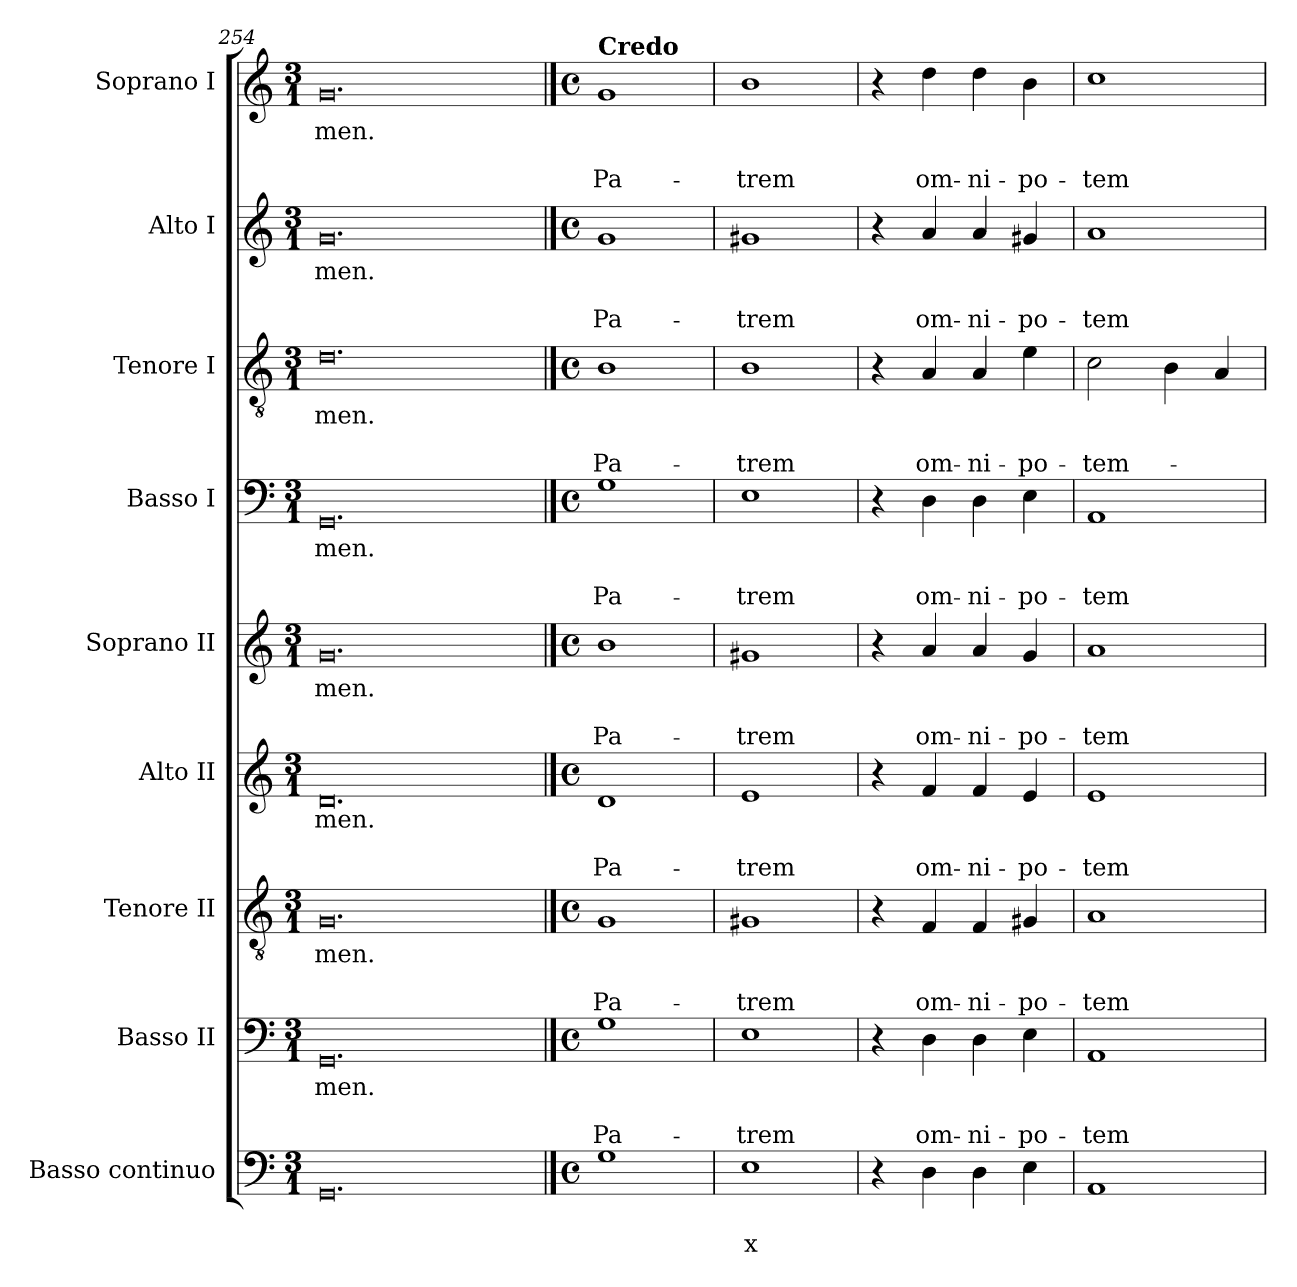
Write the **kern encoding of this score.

**kern	**text	**text	**kern	**text	**text	**text	**kern	**text	**text	**text	**kern	**text	**text	**text	**kern	**text	**text	**text	**kern	**text	**text	**text	**kern	**text	**text	**text	**kern	**text	**text	**text	**kern	**text	**text	**text
*part9	*part9	*part9	*part8	*part8	*part8	*part8	*part7	*part7	*part7	*part7	*part6	*part6	*part6	*part6	*part5	*part5	*part5	*part5	*part4	*part4	*part4	*part4	*part3	*part3	*part3	*part3	*part2	*part2	*part2	*part2	*part1	*part1	*part1	*part1
*staff9	*staff9	*staff9	*staff8	*staff8	*staff8	*staff8	*staff7	*staff7	*staff7	*staff7	*staff6	*staff6	*staff6	*staff6	*staff5	*staff5	*staff5	*staff5	*staff4	*staff4	*staff4	*staff4	*staff3	*staff3	*staff3	*staff3	*staff2	*staff2	*staff2	*staff2	*staff1	*staff1	*staff1	*staff1
*I"Basso continuo	*	*	*I"Basso II	*	*	*	*I"Tenore II	*	*	*	*I"Alto II	*	*	*	*I"Soprano II	*	*	*	*I"Basso I	*	*	*	*I"Tenore I	*	*	*	*I"Alto I	*	*	*	*I"Soprano I	*	*	*
*I'BC	*	*	*I'B 2	*	*	*	*I'T 2	*	*	*	*I'A 2	*	*	*	*I'S 2	*	*	*	*I'B 1	*	*	*	*I'T 1	*	*	*	*I'A 1	*	*	*	*I'S 1	*	*	*
*clefF4	*	*	*clefF4	*	*	*	*clefGv2	*	*	*	*clefG2	*	*	*	*clefG2	*	*	*	*clefF4	*	*	*	*clefGv2	*	*	*	*clefG2	*	*	*	*clefG2	*	*	*
*k[]	*	*	*k[]	*	*	*	*k[]	*	*	*	*k[]	*	*	*	*k[]	*	*	*	*k[]	*	*	*	*k[]	*	*	*	*k[]	*	*	*	*k[]	*	*	*
*C:	*	*	*C:	*	*	*	*C:	*	*	*	*C:	*	*	*	*C:	*	*	*	*C:	*	*	*	*C:	*	*	*	*C:	*	*	*	*C:	*	*	*
*M3/1	*	*	*M3/1	*	*	*	*M3/1	*	*	*	*M3/1	*	*	*	*M3/1	*	*	*	*M3/1	*	*	*	*M3/1	*	*	*	*M3/1	*	*	*	*M3/1	*	*	*
=254	=254	=254	=254	=254	=254	=254	=254	=254	=254	=254	=254	=254	=254	=254	=254	=254	=254	=254	=254	=254	=254	=254	=254	=254	=254	=254	=254	=254	=254	=254	=254	=254	=254	=254
!	!	!	!	!LO:LY:b	!	!	!	!LO:LY:b	!	!	!	!LO:LY:b	!	!	!	!LO:LY:b	!	!	!	!LO:LY:b	!	!	!	!LO:LY:b	!	!	!	!LO:LY:b	!	!	!	!LO:LY:b	!	!
0.GG	.	.	0.GG	-men.	.	.	0.G	-men.	.	.	0.d	-men.	.	.	0.g	-men.	.	.	0.GG	-men.	.	.	0.d	-men.	.	.	0.g	-men.	.	.	0.g	-men.	.	.
!!LO:PB:g=z
==254X3	==254X3	==254X3	==254X3	==254X3	==254X3	==254X3	==254X3	==254X3	==254X3	==254X3	==254X3	==254X3	==254X3	==254X3	==254X3	==254X3	==254X3	==254X3	==254X3	==254X3	==254X3	==254X3	==254X3	==254X3	==254X3	==254X3	==254X3	==254X3	==254X3	==254X3	==254X3	==254X3	==254X3	==254X3
*M4/4	*	*	*M4/4	*	*	*	*M4/4	*	*	*	*M4/4	*	*	*	*M4/4	*	*	*	*M4/4	*	*	*	*M4/4	*	*	*	*M4/4	*	*	*	*M4/4	*	*	*
*met(c)	*	*	*met(c)	*	*	*	*met(c)	*	*	*	*met(c)	*	*	*	*met(c)	*	*	*	*met(c)	*	*	*	*met(c)	*	*	*	*met(c)	*	*	*	*met(c)	*	*	*
!	!	!	!	!	!	!	!	!	!	!	!	!	!	!	!	!	!	!	!	!	!	!	!	!	!	!	!	!	!	!	!LO:TX:a:B:t=Credo	!	!	!
!	!	!	!	!	!	!LO:LY:b	!	!	!	!LO:LY:b	!	!	!	!LO:LY:b	!	!	!	!LO:LY:b	!	!	!	!LO:LY:b	!	!	!	!LO:LY:b	!	!	!	!LO:LY:b	!	!	!	!LO:LY:b
1G	.	.	1G	.	.	Pa-	1G	.	.	Pa-	1d	.	.	Pa-	1b	.	.	Pa-	1G	.	.	Pa-	1B	.	.	Pa-	1g	.	.	Pa-	1g	.	.	Pa-
=255	=255	=255	=255	=255	=255	=255	=255	=255	=255	=255	=255	=255	=255	=255	=255	=255	=255	=255	=255	=255	=255	=255	=255	=255	=255	=255	=255	=255	=255	=255	=255	=255	=255	=255
!	!	!LO:LY:b	!	!	!	!LO:LY:b	!	!	!	!LO:LY:b	!	!	!	!LO:LY:b	!	!	!	!LO:LY:b	!	!	!	!LO:LY:b	!	!	!	!LO:LY:b	!	!	!	!LO:LY:b	!	!	!	!LO:LY:b
1E	.	x	1E	.	.	-trem	1G#X	.	.	-trem	1e	.	.	-trem	1g#X	.	.	-trem	1E	.	.	-trem	1B	.	.	-trem	1g#X	.	.	-trem	1b	.	.	-trem
=256	=256	=256	=256	=256	=256	=256	=256	=256	=256	=256	=256	=256	=256	=256	=256	=256	=256	=256	=256	=256	=256	=256	=256	=256	=256	=256	=256	=256	=256	=256	=256	=256	=256	=256
4r	.	.	4r	.	.	.	4r	.	.	.	4r	.	.	.	4r	.	.	.	4r	.	.	.	4r	.	.	.	4r	.	.	.	4r	.	.	.
!	!	!	!	!	!	!LO:LY:b	!	!	!	!LO:LY:b	!	!	!	!LO:LY:b	!	!	!	!LO:LY:b	!	!	!	!LO:LY:b	!	!	!	!LO:LY:b	!	!	!	!LO:LY:b	!	!	!	!LO:LY:b
4D\	.	.	4D\	.	.	om-	4F/	.	.	om-	4f/	.	.	om-	4a/	.	.	om-	4D\	.	.	om-	4A/	.	.	om-	4a/	.	.	om-	4dd\	.	.	om-
!	!	!	!	!	!	!LO:LY:b	!	!	!	!LO:LY:b	!	!	!	!LO:LY:b	!	!	!	!LO:LY:b	!	!	!	!LO:LY:b	!	!	!	!LO:LY:b	!	!	!	!LO:LY:b	!	!	!	!LO:LY:b
4D\	.	.	4D\	.	.	-ni-	4F/	.	.	-ni-	4f/	.	.	-ni-	4a/	.	.	-ni-	4D\	.	.	-ni-	4A/	.	.	-ni-	4a/	.	.	-ni-	4dd\	.	.	-ni-
!	!	!	!	!	!	!LO:LY:b	!	!	!	!LO:LY:b	!	!	!	!LO:LY:b	!	!	!	!LO:LY:b	!	!	!	!LO:LY:b	!	!	!	!LO:LY:b	!	!	!	!LO:LY:b	!	!	!	!LO:LY:b
4E\	.	.	4E\	.	.	-po-	4G#X/	.	.	-po-	4e/	.	.	-po-	4g/	.	.	-po-	4E\	.	.	-po-	4e\	.	.	-po-	4g#X/	.	.	-po-	4b\	.	.	-po-
=257	=257	=257	=257	=257	=257	=257	=257	=257	=257	=257	=257	=257	=257	=257	=257	=257	=257	=257	=257	=257	=257	=257	=257	=257	=257	=257	=257	=257	=257	=257	=257	=257	=257	=257
!	!	!	!	!	!	!LO:LY:b	!	!	!	!LO:LY:b	!	!	!	!LO:LY:b	!	!	!	!LO:LY:b	!	!	!	!LO:LY:b	!	!	!	!LO:LY:b	!	!	!	!LO:LY:b	!	!	!	!LO:LY:b
1AA	.	.	1AA	.	.	-tem-	1A	.	.	-tem-	1e	.	.	-tem-	1a	.	.	-tem-	1AA	.	.	-tem-	2c\	.	.	-tem-	1a	.	.	-tem-	1cc	.	.	-tem-
.	.	.	.	.	.	.	.	.	.	.	.	.	.	.	.	.	.	.	.	.	.	.	4B\	.	.	.	.	.	.	.	.	.	.	.
.	.	.	.	.	.	.	.	.	.	.	.	.	.	.	.	.	.	.	.	.	.	.	4A/	.	.	.	.	.	.	.	.	.	.	.
=	=	=	=	=	=	=	=	=	=	=	=	=	=	=	=	=	=	=	=	=	=	=	=	=	=	=	=	=	=	=	=	=	=	=
*-	*-	*-	*-	*-	*-	*-	*-	*-	*-	*-	*-	*-	*-	*-	*-	*-	*-	*-	*-	*-	*-	*-	*-	*-	*-	*-	*-	*-	*-	*-	*-	*-	*-	*-
